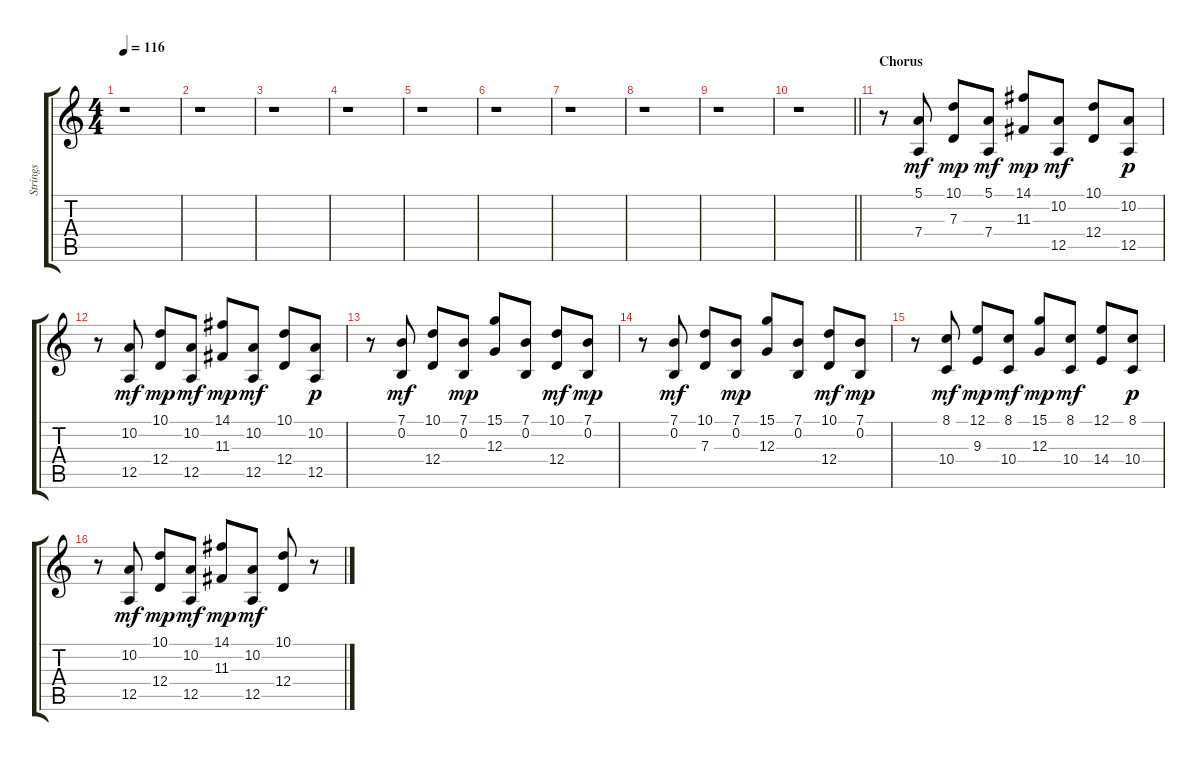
\track ("Strings" "Strings") {instrument pizzicatostrings}
\staff {score tabs}
\tuning (E4 B3 G3 D3 A2 E2) {hide}
\ts (4 4)
\tempo 116
\clef g2
\ks c
r.1{dy mf} |
r.1 |
r.1 |
r.1 |
r.1 |
r.1 |
r.1 |
r.1 |
r.1 |
\barLineRight lightlight
r.1 |
\section ("" "Chorus")
r.8 (5.1 7.4).8 (10.1 7.3).8{dy mp} (5.1 7.4).8{dy mf} (14.1 11.3).8{dy mp} (10.2 12.5).8{dy mf} (10.1 12.4).8 (10.2 12.5).8{dy p} |
r.8 (10.2 12.5).8{dy mf} (10.1 12.4).8{dy mp} (10.2 12.5).8{dy mf} (14.1 11.3).8{dy mp} (10.2 12.5).8{dy mf} (10.1 12.4).8 (10.2 12.5).8{dy p} |
r.8 (7.1 0.2).8{dy mf} (10.1 12.4).8 (7.1 0.2).8{dy mp} (15.1 12.3).8 (7.1 0.2).8 (10.1 12.4).8{dy mf} (7.1 0.2).8{dy mp} |
r.8 (7.1 0.2).8{dy mf} (10.1 7.3).8 (7.1 0.2).8{dy mp} (15.1 12.3).8 (7.1 0.2).8 (10.1 12.4).8{dy mf} (7.1 0.2).8{dy mp} |
r.8 (8.1 10.4).8{dy mf} (12.1 9.3).8{dy mp} (8.1 10.4).8{dy mf} (15.1 12.3).8{dy mp} (8.1 10.4).8{dy mf} (12.1 14.4).8 (8.1 10.4).8{dy p} |
r.8 (10.2 12.5).8{dy mf} (10.1 12.4).8{dy mp} (10.2 12.5).8{dy mf} (14.1 11.3).8{dy mp} (10.2 12.5).8{dy mf} (10.1 12.4).8 r.8
